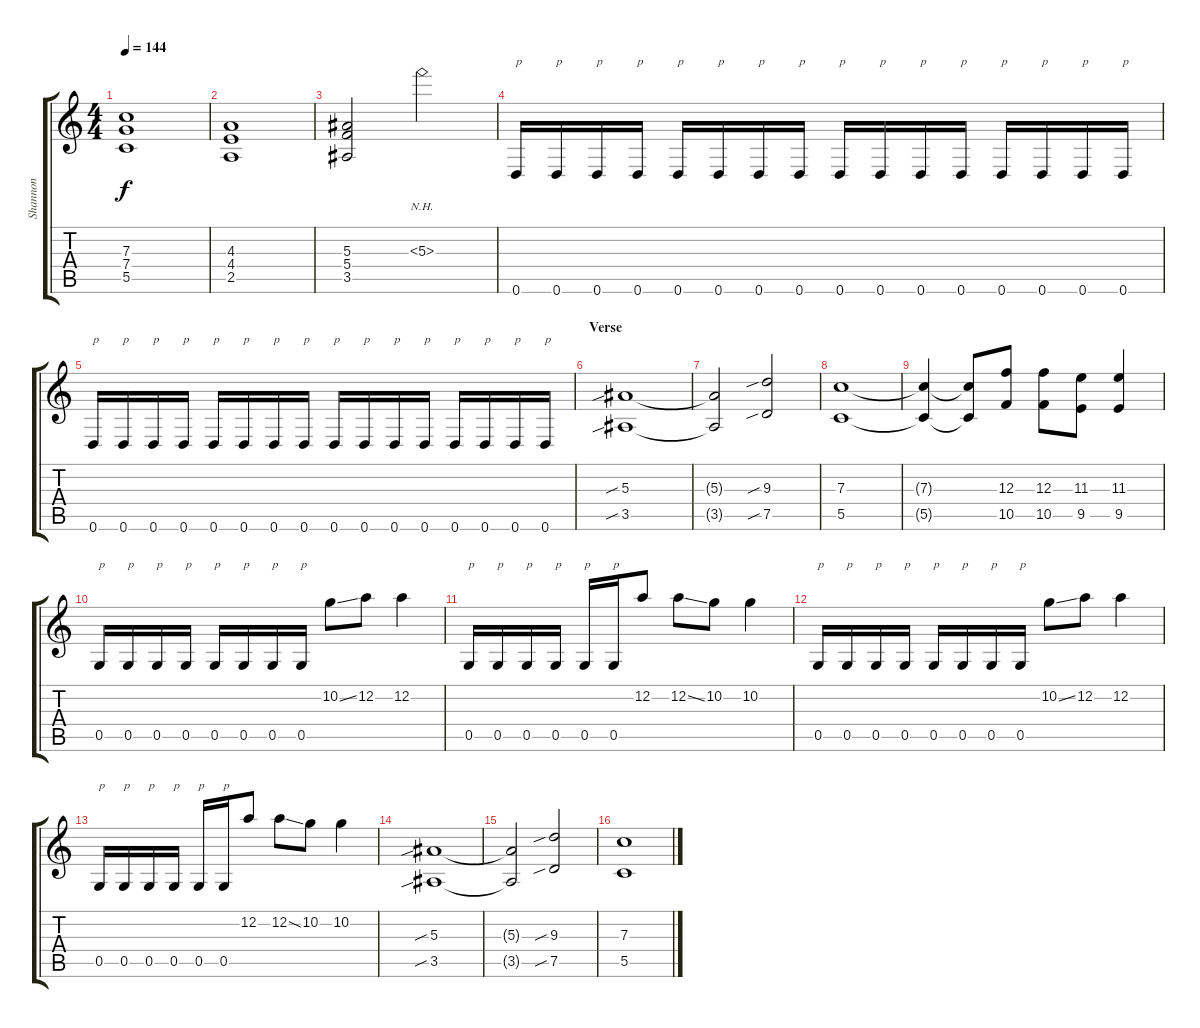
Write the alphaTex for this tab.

\track ("Shannon" "Shannon") {instrument distortionguitar}
\staff {score tabs}
\tuning (D4 A3 F3 C3 G2 D2) {hide}
\ts (4 4)
\tempo 144
\clef g2
\ks c
(7.3 7.4 5.5).1{dy f} |
(4.3 4.4 2.5).1 |
(5.3 5.4 3.5).2 5.3{nh}.2 |
0.6.16{txt "p"} 0.6.16{txt "p"} 0.6.16{txt "p"} 0.6.16{txt "p"} 0.6.16{txt "p"} 0.6.16{txt "p"} 0.6.16{txt "p"} 0.6.16{txt "p"} 0.6.16{txt "p"} 0.6.16{txt "p"} 0.6.16{txt "p"} 0.6.16{txt "p"} 0.6.16{txt "p"} 0.6.16{txt "p"} 0.6.16{txt "p"} 0.6.16{txt "p"} |
0.6.16{txt "p"} 0.6.16{txt "p"} 0.6.16{txt "p"} 0.6.16{txt "p"} 0.6.16{txt "p"} 0.6.16{txt "p"} 0.6.16{txt "p"} 0.6.16{txt "p"} 0.6.16{txt "p"} 0.6.16{txt "p"} 0.6.16{txt "p"} 0.6.16{txt "p"} 0.6.16{txt "p"} 0.6.16{txt "p"} 0.6.16{txt "p"} 0.6.16{txt "p"} |
\section ("" "Verse")
(5.3{sib} 3.5{sib}).1 |
(5.3{t} 3.5{t}).2 (9.3{sib} 7.5{sib}).2 |
(7.3 5.5).1 |
(7.3{t} 5.5{t}).4 (7.3{t} 5.5{t}).8 (12.3 10.5).8 (12.3 10.5).8 (11.3 9.5).8 (11.3 9.5).4 |
0.5.16{txt "p"} 0.5.16{txt "p"} 0.5.16{txt "p"} 0.5.16{txt "p"} 0.5.16{txt "p"} 0.5.16{txt "p"} 0.5.16{txt "p"} 0.5.16{txt "p"} 10.2{ss}.8 12.2.8 12.2.4 |
0.5.16{txt "p"} 0.5.16{txt "p"} 0.5.16{txt "p"} 0.5.16{txt "p"} 0.5.16{txt "p"} 0.5.16{txt "p"} 12.2.8 12.2{ss}.8 10.2.8 10.2.4 |
0.5.16{txt "p"} 0.5.16{txt "p"} 0.5.16{txt "p"} 0.5.16{txt "p"} 0.5.16{txt "p"} 0.5.16{txt "p"} 0.5.16{txt "p"} 0.5.16{txt "p"} 10.2{ss}.8 12.2.8 12.2.4 |
0.5.16{txt "p"} 0.5.16{txt "p"} 0.5.16{txt "p"} 0.5.16{txt "p"} 0.5.16{txt "p"} 0.5.16{txt "p"} 12.2.8 12.2{ss}.8 10.2.8 10.2.4 |
(5.3{sib} 3.5{sib}).1 |
(5.3{t} 3.5{t}).2 (9.3{sib} 7.5{sib}).2 |
(7.3 5.5).1
